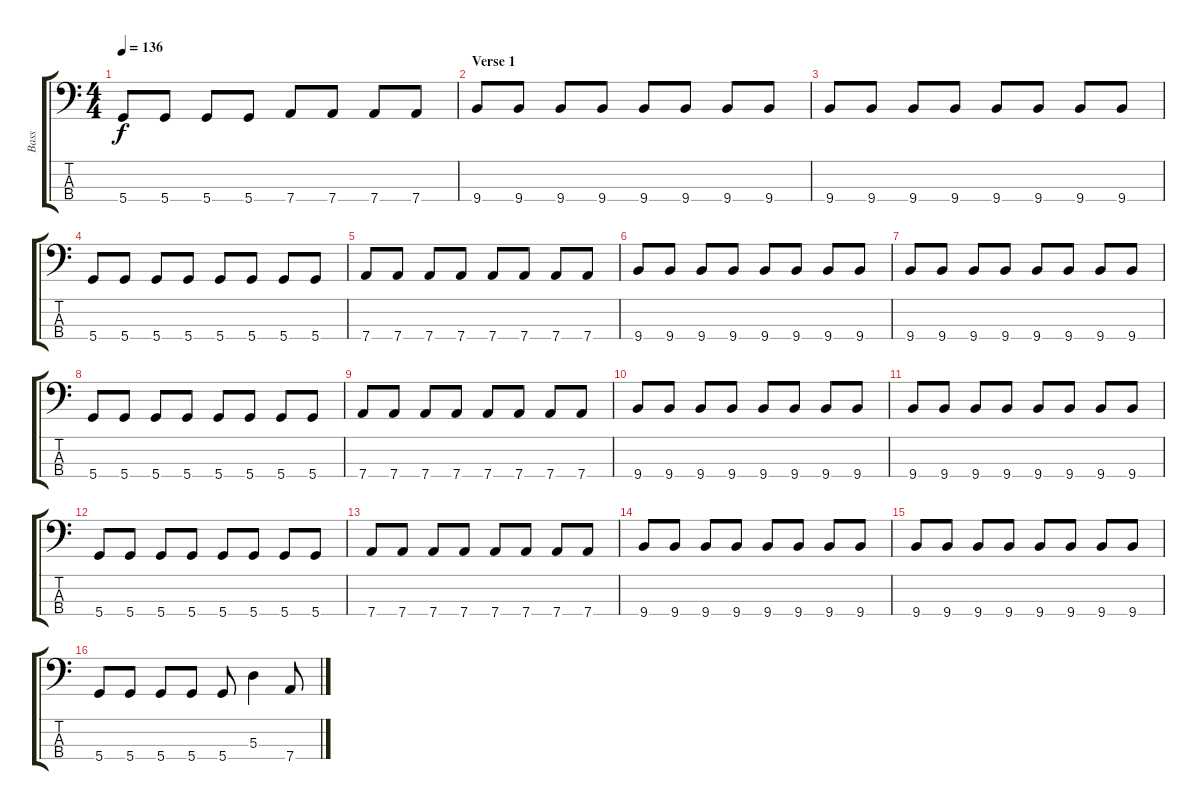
\track ("Bass" "Bass") {instrument electricbassfinger}
\staff {score tabs}
\tuning (G2 D2 A1 D1) {hide}
\ts (4 4)
\tempo 136
\clef f4
\ks c
5.4.8{dy f} 5.4.8 5.4.8 5.4.8 7.4.8 7.4.8 7.4.8 7.4.8 |
\section ("" "Verse 1")
9.4.8{volume 11} 9.4.8 9.4.8 9.4.8 9.4.8 9.4.8 9.4.8 9.4.8 |
9.4.8 9.4.8 9.4.8 9.4.8 9.4.8 9.4.8 9.4.8 9.4.8 |
5.4.8 5.4.8 5.4.8 5.4.8 5.4.8 5.4.8 5.4.8 5.4.8 |
7.4.8 7.4.8 7.4.8 7.4.8 7.4.8 7.4.8 7.4.8 7.4.8 |
9.4.8 9.4.8 9.4.8 9.4.8 9.4.8 9.4.8 9.4.8 9.4.8 |
9.4.8 9.4.8 9.4.8 9.4.8 9.4.8 9.4.8 9.4.8 9.4.8 |
5.4.8 5.4.8 5.4.8 5.4.8 5.4.8 5.4.8 5.4.8 5.4.8 |
7.4.8 7.4.8 7.4.8 7.4.8 7.4.8 7.4.8 7.4.8 7.4.8 |
9.4.8 9.4.8 9.4.8 9.4.8 9.4.8 9.4.8 9.4.8 9.4.8 |
9.4.8 9.4.8 9.4.8 9.4.8 9.4.8 9.4.8 9.4.8 9.4.8 |
5.4.8 5.4.8 5.4.8 5.4.8 5.4.8 5.4.8 5.4.8 5.4.8 |
7.4.8 7.4.8 7.4.8 7.4.8 7.4.8 7.4.8 7.4.8 7.4.8 |
9.4.8 9.4.8 9.4.8 9.4.8 9.4.8 9.4.8 9.4.8 9.4.8 |
9.4.8 9.4.8 9.4.8 9.4.8 9.4.8 9.4.8 9.4.8 9.4.8 |
5.4.8 5.4.8 5.4.8 5.4.8 5.4.8 5.3.4 7.4.8
